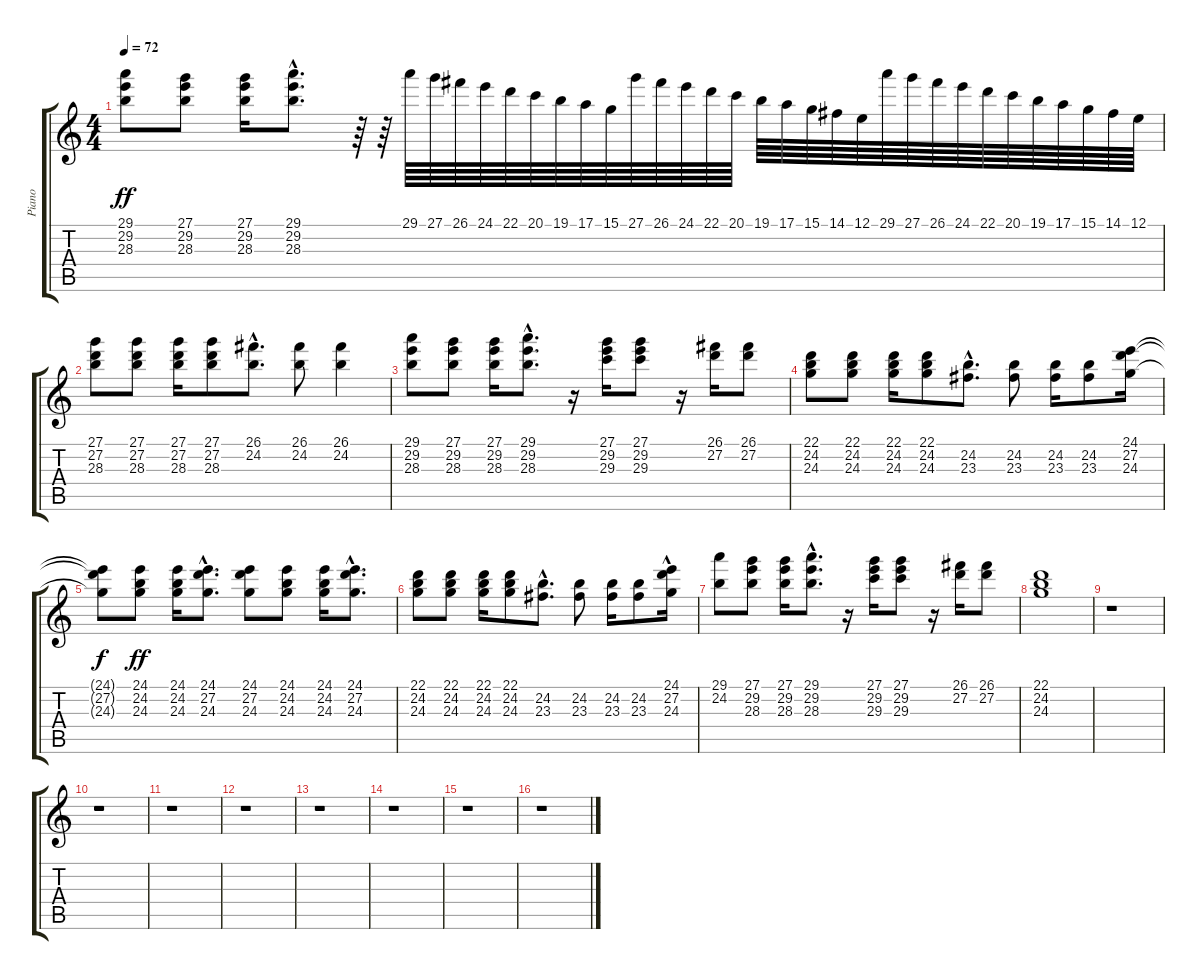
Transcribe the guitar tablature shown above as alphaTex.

\track ("Piano" "Piano") {instrument acousticgrandpiano}
\staff {score tabs}
\tuning (E4 B3 G3 D3 A2 E2) {hide}
\ts (4 4)
\tempo 72
\clef g2
\ks c
(29.1 29.2 28.3).8{dy ff} (27.1 29.2 28.3).8 (27.1 29.2 28.3).16 (29.1{hac} 29.2{hac} 28.3{hac}).8{d} r.64 r.64 29.1.64 27.1.64 26.1.64 24.1.64 22.1.64 20.1.64 19.1.64 17.1.64 15.1.64 27.1.64 26.1.64 24.1.64 22.1.64 20.1.64 19.1.64 17.1.64 15.1.64 14.1.64 12.1.64 29.1.64 27.1.64 26.1.64 24.1.64 22.1.64 20.1.64 19.1.64 17.1.64 15.1.64 14.1.64 12.1.64 |
(27.1 27.2 28.3).8 (27.1 27.2 28.3).8 (27.1 27.2 28.3).16 (27.1 27.2 28.3).8 (26.1{hac} 24.2{hac}).8{d} (26.1 24.2).8 (26.1 24.2).4 |
(29.1 29.2 28.3).8 (27.1 29.2 28.3).8 (27.1 29.2 28.3).16 (29.1{hac} 29.2{hac} 28.3{hac}).8{d} r.16 (27.1 29.2 29.3).16 (27.1 29.2 29.3).8 r.16 (26.1 27.2).16 (26.1 27.2).8 |
(22.1 24.2 24.3).8 (22.1 24.2 24.3).8 (22.1 24.2 24.3).16 (22.1 24.2 24.3).8 (24.2{hac} 23.3{hac}).8{d} (24.2 23.3).8 (24.2 23.3).16 (24.2 23.3).8 (24.1 27.2 24.3).16 |
(24.1{t} 27.2{t} 24.3{t}).8{dy f} (24.1 24.2 24.3).8{dy ff} (24.1 24.2 24.3).16 (24.1{hac} 27.2{hac} 24.3{hac}).8{d} (24.1 27.2 24.3).8 (24.1 24.2 24.3).8 (24.1 24.2 24.3).16 (24.1{hac} 27.2{hac} 24.3{hac}).8{d} |
(22.1 24.2 24.3).8 (22.1 24.2 24.3).8 (22.1 24.2 24.3).16 (22.1 24.2 24.3).8 (24.2{hac} 23.3{hac}).8{d} (24.2 23.3).8 (24.2 23.3).16 (24.2 23.3).8 (24.1{hac} 27.2 24.3).16 |
(29.1 24.2).8 (27.1 29.2 28.3).8 (27.1 29.2 28.3).16 (29.1{hac} 29.2{hac} 28.3{hac}).8{d} r.16 (27.1 29.2 29.3).16 (27.1 29.2 29.3).8 r.16 (26.1 27.2).16 (26.1 27.2).8 |
(22.1 24.2 24.3).1 |
r.1 |
r.1 |
r.1 |
r.1 |
r.1 |
r.1 |
r.1 |
r.1
